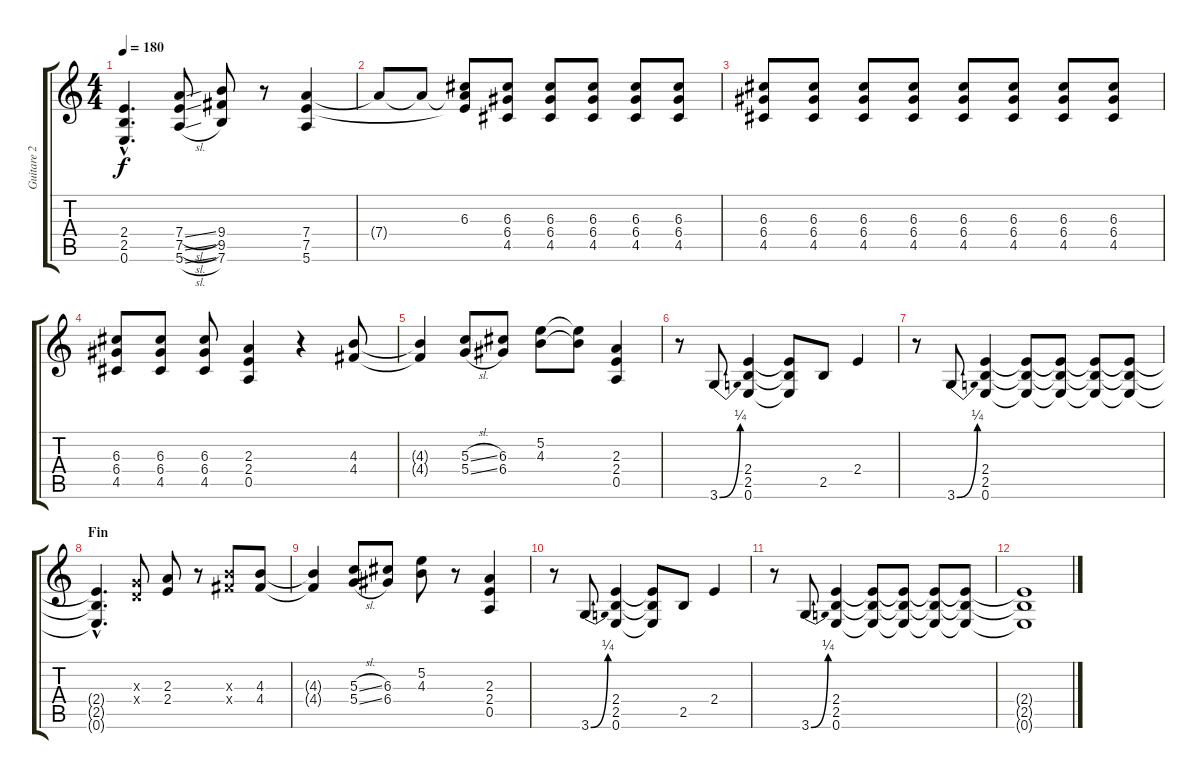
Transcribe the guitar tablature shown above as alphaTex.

\track ("Guitare 2" "Guitare 2") {instrument electricguitarclean}
\staff {score tabs}
\tuning (E4 B3 G3 D3 A2 E2) {hide}
\ts (4 4)
\tempo 180
\clef g2
\ks c
(2.4{hac t} 2.5{hac t} 0.6{hac t}).4{d dy f} (7.4{sl} 7.5{sl} 5.6{sl}).8 (9.4 9.5 7.6).8 r.8 (7.4 7.5 5.6).4 |
7.4{t}.8 7.4{t}.8 (6.3 7.4{t} 7.5{t}).8 (6.3 6.4 4.5).8 (6.3 6.4 4.5).8 (6.3 6.4 4.5).8 (6.3 6.4 4.5).8 (6.3 6.4 4.5).8 |
(6.3 6.4 4.5).8 (6.3 6.4 4.5).8 (6.3 6.4 4.5).8 (6.3 6.4 4.5).8 (6.3 6.4 4.5).8 (6.3 6.4 4.5).8 (6.3 6.4 4.5).8 (6.3 6.4 4.5).8 |
(6.3 6.4 4.5).8 (6.3 6.4 4.5).8 (6.3 6.4 4.5).8 (2.3 2.4 0.5).4 r.4 (4.3 4.4).8 |
(4.3{t} 4.4{t}).4 (5.3{sl} 5.4{sl}).8 (6.3 6.4).8 (5.2 4.3).8 (5.2{t} 4.3{t}).8 (2.3 2.4 0.5).4 |
r.8 3.6{be (bend 0 0 60 1)}.8 (2.4 2.5 0.6).4 (2.4{t} 2.5{t} 0.6{t}).8 2.5.8 2.4.4 |
r.8 3.6{be (bend 0 0 60 1)}.8 (2.4 2.5 0.6).4 (2.4{t} 2.5{t} 0.6{t}).8 (2.4{t} 2.5{t} 0.6{t}).8 (2.4{t} 2.5{t} 0.6{t}).8 (2.4{t} 2.5{t} 0.6{t}).8 |
\section ("" "Fin")
(2.4{hac t} 2.5{hac t} 0.6{hac t}).4{d} (0.3{x} 0.4{x}).8 (2.3 2.4).8 r.8 (4.3{x} 4.4{x}).8 (4.3 4.4).8 |
(4.3{t} 4.4{t}).4 (5.3{sl} 5.4{sl}).8 (6.3 6.4).8 (5.2 4.3).8 r.8 (2.3 2.4 0.5).4 |
r.8 3.6{be (bend 0 0 60 1)}.8 (2.4 2.5 0.6).4 (2.4{t} 2.5{t} 0.6{t}).8 2.5.8 2.4.4 |
r.8 3.6{be (bend 0 0 60 1)}.8 (2.4 2.5 0.6).4 (2.4{t} 2.5{t} 0.6{t}).8 (2.4{t} 2.5{t} 0.6{t}).8 (2.4{t} 2.5{t} 0.6{t}).8 (2.4{t} 2.5{t} 0.6{t}).8 |
(2.4{t} 2.5{t} 0.6{t}).1
